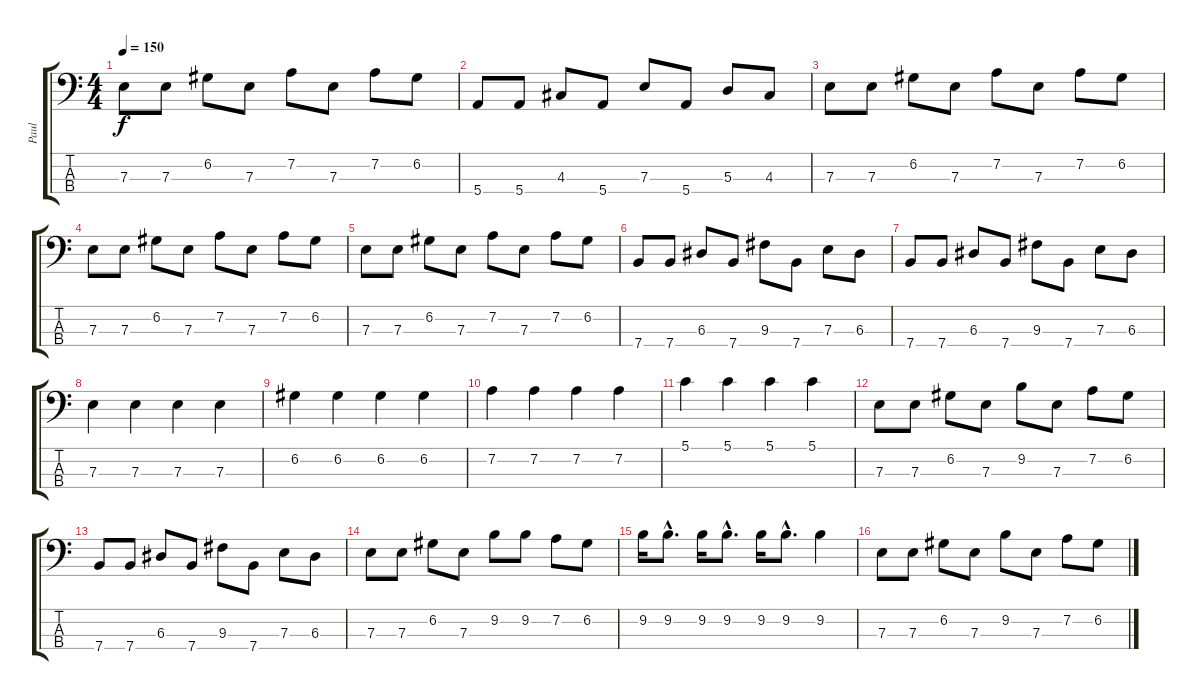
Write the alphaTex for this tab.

\track ("Paul" "Paul") {instrument electricbassfinger}
\staff {score tabs}
\tuning (G2 D2 A1 E1) {hide}
\ts (4 4)
\tempo 150
\clef f4
\ks c
7.3.8{dy f} 7.3.8 6.2.8 7.3.8 7.2.8 7.3.8 7.2.8 6.2.8 |
5.4.8 5.4.8 4.3.8 5.4.8 7.3.8 5.4.8 5.3.8 4.3.8 |
7.3.8 7.3.8 6.2.8 7.3.8 7.2.8 7.3.8 7.2.8 6.2.8 |
7.3.8 7.3.8 6.2.8 7.3.8 7.2.8 7.3.8 7.2.8 6.2.8 |
7.3.8 7.3.8 6.2.8 7.3.8 7.2.8 7.3.8 7.2.8 6.2.8 |
7.4.8 7.4.8 6.3.8 7.4.8 9.3.8 7.4.8 7.3.8 6.3.8 |
7.4.8 7.4.8 6.3.8 7.4.8 9.3.8 7.4.8 7.3.8 6.3.8 |
7.3.4 7.3.4 7.3.4 7.3.4 |
6.2.4 6.2.4 6.2.4 6.2.4 |
7.2.4 7.2.4 7.2.4 7.2.4 |
5.1.4 5.1.4 5.1.4 5.1.4 |
7.3.8 7.3.8 6.2.8 7.3.8 9.2.8 7.3.8 7.2.8 6.2.8 |
7.4.8 7.4.8 6.3.8 7.4.8 9.3.8 7.4.8 7.3.8 6.3.8 |
7.3.8 7.3.8 6.2.8 7.3.8 9.2.8 9.2.8 7.2.8 6.2.8 |
9.2.16 9.2{hac}.8{d} 9.2.16 9.2{hac}.8{d} 9.2.16 9.2{hac}.8{d} 9.2.4 |
7.3.8 7.3.8 6.2.8 7.3.8 9.2.8 7.3.8 7.2.8 6.2.8
